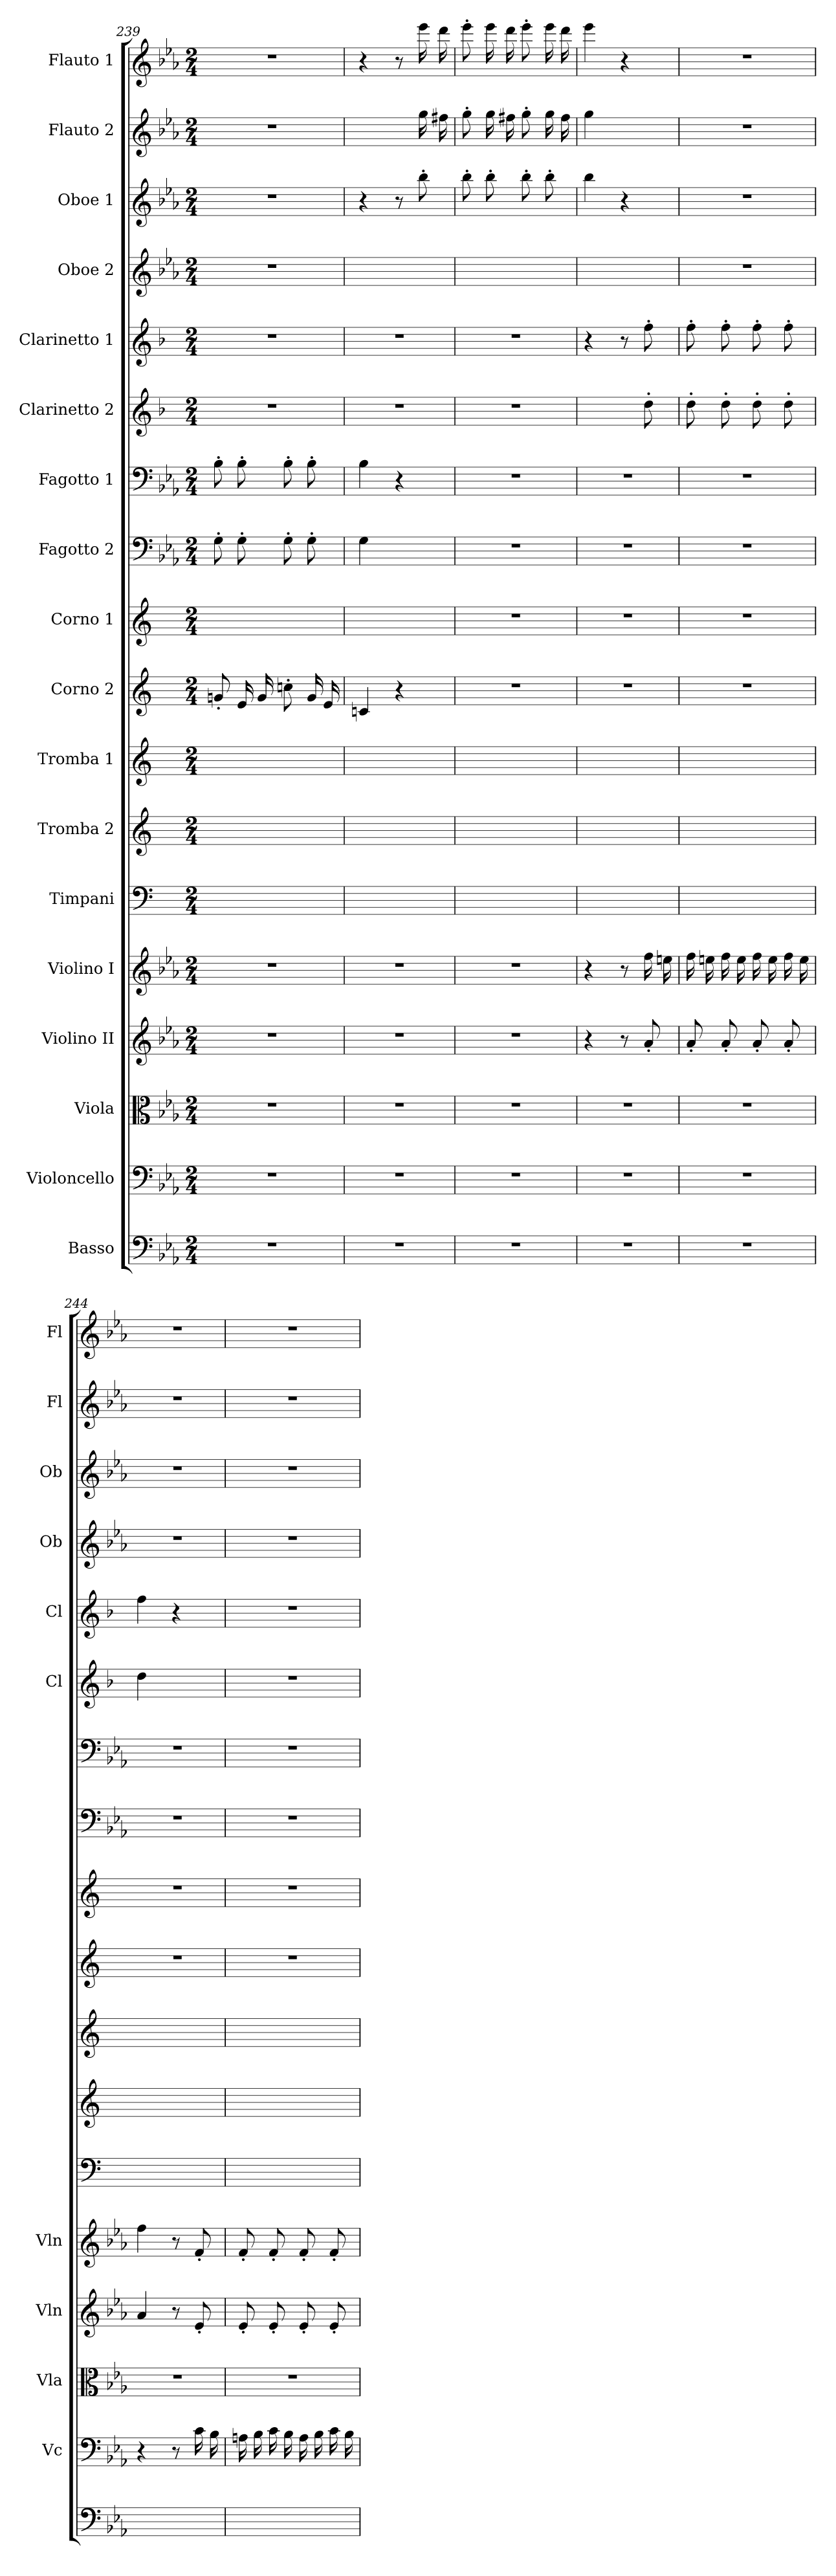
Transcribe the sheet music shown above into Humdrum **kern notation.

**kern	**kern	**kern	**kern	**kern	**kern	**kern	**kern	**kern	**kern	**kern	**kern	**kern	**kern	**kern	**kern	**kern	**kern
*part18	*part17	*part16	*part15	*part14	*part13	*part12	*part11	*part10	*part9	*part8	*part7	*part6	*part5	*part4	*part3	*part2	*part1
*staff18	*staff17	*staff16	*staff15	*staff14	*staff13	*staff12	*staff11	*staff10	*staff9	*staff8	*staff7	*staff6	*staff5	*staff4	*staff3	*staff2	*staff1
*I"Basso	*I"Violoncello	*I"Viola	*I"Violino II	*I"Violino I	*I"Timpani	*I"Tromba 2	*I"Tromba 1	*I"Corno 2	*I"Corno 1	*I"Fagotto 2	*I"Fagotto 1	*I"Clarinetto 2	*I"Clarinetto 1	*I"Oboe 2	*I"Oboe 1	*I"Flauto 2	*I"Flauto 1
*	*I'Vc	*I'Vla	*I'Vln	*I'Vln	*	*	*	*	*	*	*	*I'Cl	*I'Cl	*I'Ob	*I'Ob	*I'Fl	*I'Fl
*clefF4	*clefF4	*clefC3	*clefG2	*clefG2	*clefF4	*clefG2	*clefG2	*clefG2	*clefG2	*clefF4	*clefF4	*clefG2	*clefG2	*clefG2	*clefG2	*clefG2	*clefG2
*ITrd7c12	*	*	*	*	*	*ITrd-2c-3	*ITrd-2c-3	*ITrd5c9	*ITrd5c9	*	*	*ITrd1c2	*ITrd1c2	*	*	*	*
*k[b-e-a-]	*k[b-e-a-]	*k[b-e-a-]	*k[b-e-a-]	*k[b-e-a-]	*	*	*	*	*	*k[b-e-a-]	*k[b-e-a-]	*k[b-e-a-]	*k[b-e-a-]	*k[b-e-a-]	*k[b-e-a-]	*k[b-e-a-]	*k[b-e-a-]
*M2/4	*M2/4	*M2/4	*M2/4	*M2/4	*M2/4	*M2/4	*M2/4	*M2/4	*M2/4	*M2/4	*M2/4	*M2/4	*M2/4	*M2/4	*M2/4	*M2/4	*M2/4
=239	=239	=239	=239	=239	=239	=239	=239	=239	=239	=239	=239	=239	=239	=239	=239	=239	=239
2r	2r	2r	2r	2r	2ryy	2ryy	2ryy	8B-X'	2ryy	8G'	8B-'	2r	2r	2r	2r	2r	2r
.	.	.	.	.	.	.	.	16G	.	8G'	8B-'	.	.	.	.	.	.
.	.	.	.	.	.	.	.	16B-	.	.	.	.	.	.	.	.	.
.	.	.	.	.	.	.	.	8e-X'	.	8G'	8B-'	.	.	.	.	.	.
.	.	.	.	.	.	.	.	16B-	.	8G'	8B-'	.	.	.	.	.	.
.	.	.	.	.	.	.	.	16G	.	.	.	.	.	.	.	.	.
=240	=240	=240	=240	=240	=240	=240	=240	=240	=240	=240	=240	=240	=240	=240	=240	=240	=240
2r	2r	2r	2r	2r	2ryy	2ryy	2ryy	4E-X	2ryy	4G	4B-	2r	2r	2ryy	4r	4ryy	4r
.	.	.	.	.	.	.	.	4r	.	4ryy	4r	.	.	.	8r	8ryy	8r
.	.	.	.	.	.	.	.	.	.	.	.	.	.	.	8bb-'	16gg	16eee-
.	.	.	.	.	.	.	.	.	.	.	.	.	.	.	.	16ff#X	16ddd
=241	=241	=241	=241	=241	=241	=241	=241	=241	=241	=241	=241	=241	=241	=241	=241	=241	=241
2r	2r	2r	2r	2r	2ryy	2ryy	2ryy	2r	2r	2r	2r	2r	2r	2ryy	8bb-'	8gg'	8eee-'
.	.	.	.	.	.	.	.	.	.	.	.	.	.	.	8bb-'	16gg	16eee-
.	.	.	.	.	.	.	.	.	.	.	.	.	.	.	.	16ff#X	16ddd
.	.	.	.	.	.	.	.	.	.	.	.	.	.	.	8bb-'	8gg'	8eee-'
.	.	.	.	.	.	.	.	.	.	.	.	.	.	.	8bb-'	16gg	16eee-
.	.	.	.	.	.	.	.	.	.	.	.	.	.	.	.	16ff#	16ddd
=242	=242	=242	=242	=242	=242	=242	=242	=242	=242	=242	=242	=242	=242	=242	=242	=242	=242
2r	2r	2r	4r	4r	2ryy	2ryy	2ryy	2r	2r	2r	2r	4ryy	4r	2ryy	4bb-	4gg	4eee-
.	.	.	8r	8r	.	.	.	.	.	.	.	8ryy	8r	.	4r	4ryy	4r
.	.	.	8a-'	16ff	.	.	.	.	.	.	.	8cc'	8ee-'	.	.	.	.
.	.	.	.	16een	.	.	.	.	.	.	.	.	.	.	.	.	.
=243	=243	=243	=243	=243	=243	=243	=243	=243	=243	=243	=243	=243	=243	=243	=243	=243	=243
2r	2r	2r	8a-'	16ff	2ryy	2ryy	2ryy	2r	2r	2r	2r	8cc'	8ee-'	2r	2r	2r	2r
.	.	.	.	16een	.	.	.	.	.	.	.	.	.	.	.	.	.
.	.	.	8a-'	16ff	.	.	.	.	.	.	.	8cc'	8ee-'	.	.	.	.
.	.	.	.	16ee	.	.	.	.	.	.	.	.	.	.	.	.	.
.	.	.	8a-'	16ff	.	.	.	.	.	.	.	8cc'	8ee-'	.	.	.	.
.	.	.	.	16ee	.	.	.	.	.	.	.	.	.	.	.	.	.
.	.	.	8a-'	16ff	.	.	.	.	.	.	.	8cc'	8ee-'	.	.	.	.
.	.	.	.	16ee	.	.	.	.	.	.	.	.	.	.	.	.	.
=244	=244	=244	=244	=244	=244	=244	=244	=244	=244	=244	=244	=244	=244	=244	=244	=244	=244
2ryy	4r	2r	4a-	4ff	2ryy	2ryy	2ryy	2r	2r	2r	2r	4cc	4ee-	2r	2r	2r	2r
.	8r	.	8r	8r	.	.	.	.	.	.	.	4ryy	4r	.	.	.	.
.	16c	.	8e-'	8f'	.	.	.	.	.	.	.	.	.	.	.	.	.
.	16B-	.	.	.	.	.	.	.	.	.	.	.	.	.	.	.	.
=245	=245	=245	=245	=245	=245	=245	=245	=245	=245	=245	=245	=245	=245	=245	=245	=245	=245
2ryy	16An	2r	8e-'	8f'	2ryy	2ryy	2ryy	2r	2r	2r	2r	2r	2r	2r	2r	2r	2r
.	16B-	.	.	.	.	.	.	.	.	.	.	.	.	.	.	.	.
.	16c	.	8e-'	8f'	.	.	.	.	.	.	.	.	.	.	.	.	.
.	16B-	.	.	.	.	.	.	.	.	.	.	.	.	.	.	.	.
.	16A	.	8e-'	8f'	.	.	.	.	.	.	.	.	.	.	.	.	.
.	16B-	.	.	.	.	.	.	.	.	.	.	.	.	.	.	.	.
.	16c	.	8e-'	8f'	.	.	.	.	.	.	.	.	.	.	.	.	.
.	16B-	.	.	.	.	.	.	.	.	.	.	.	.	.	.	.	.
=	=	=	=	=	=	=	=	=	=	=	=	=	=	=	=	=	=
*-	*-	*-	*-	*-	*-	*-	*-	*-	*-	*-	*-	*-	*-	*-	*-	*-	*-
